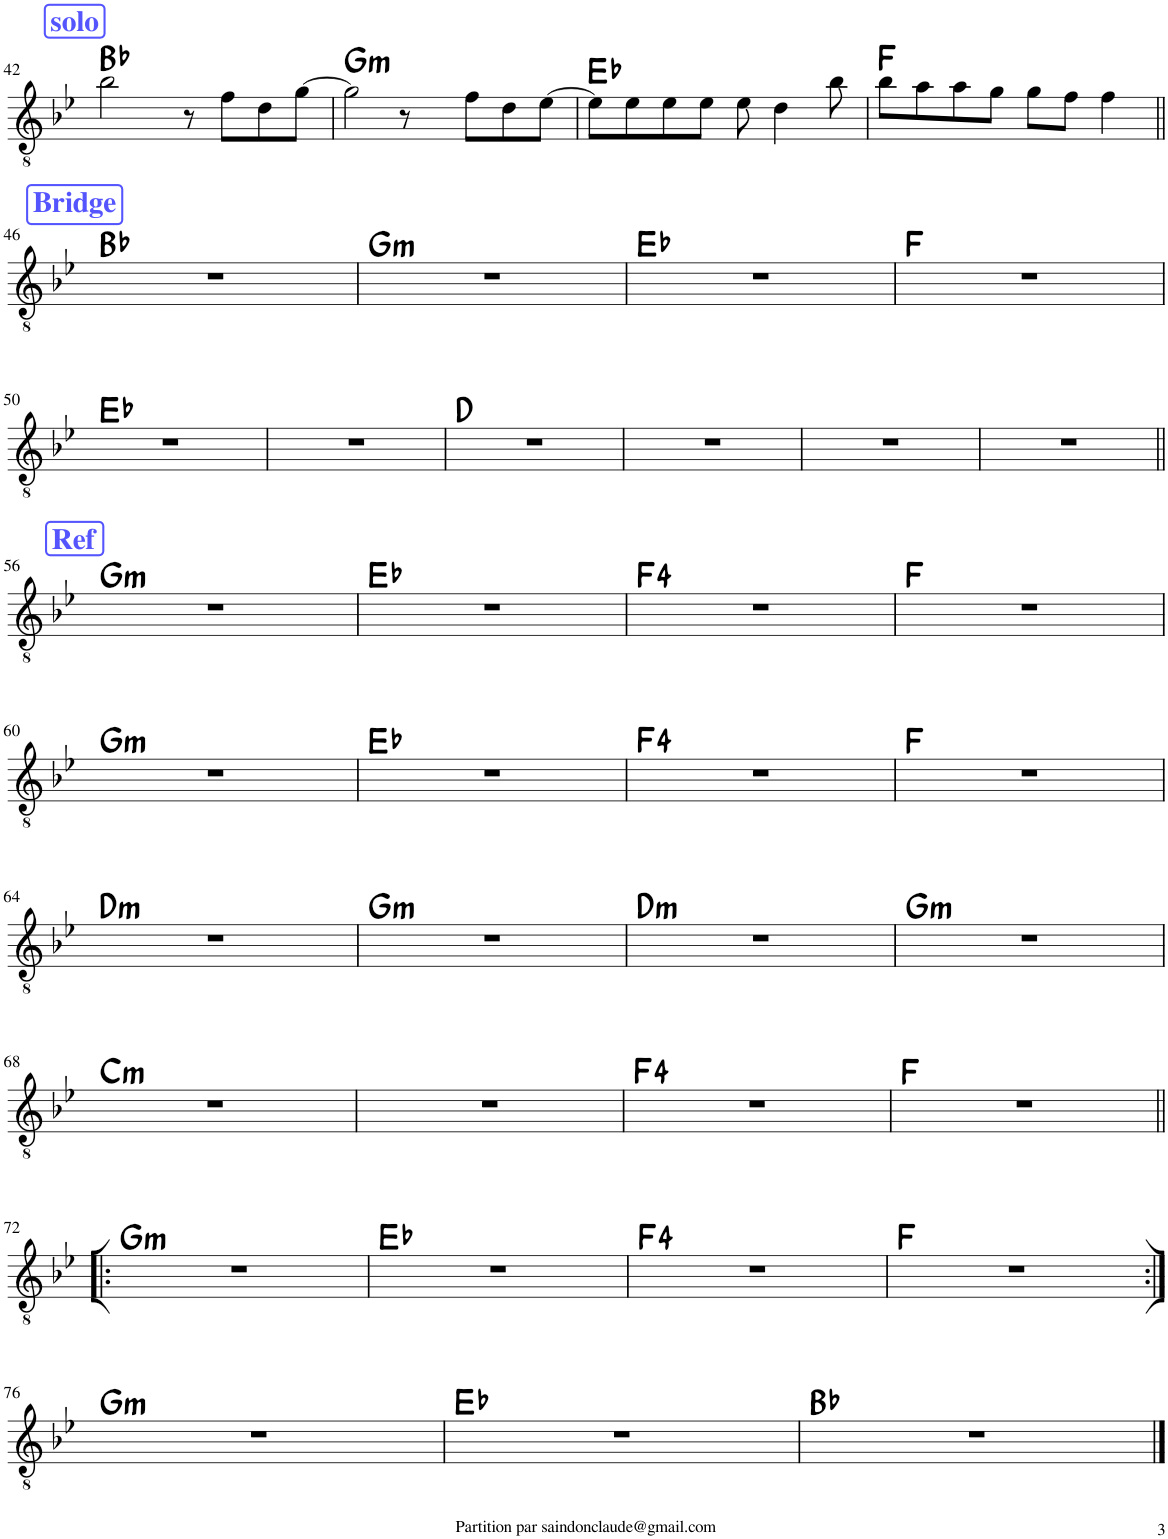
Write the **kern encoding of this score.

**kern	**harte
*part1	*part1
*staff1	*
*I"Classical Guitar	*
*I'Guit.	*
!!LO:PB:g=z
*clefGv2	*
*k[b-e-]	*
*M4/4	*
!!LO:REH:place=s1:a:B:cj:color=#5555FF:fs=14:t=solo
=42	=42
2b-\	Bb:maj
8r	.
8f\L	.
8d\	.
[8g\J	.
=43	=43
!	!LO:H:kt=m
2g\]	G:min
8r	.
8f\L	.
8d\	.
[8e-\J	.
=44	=44
8e-\L]	Eb:maj
8e-\	.
8e-\	.
8e-\J	.
8e-\	.
4d\	.
8b-\	.
=45	=45
8b-\L	F:maj
8a\	.
8a\	.
8g\J	.
8g\L	.
8f\J	.
4f\	.
!!LO:LB:g=z
!!LO:REH:place=s1:a:B:cj:color=#5555FF:fs=14:t=Bridge
=46||	=46||
1r	Bb:maj
=47	=47
!	!LO:H:kt=m
1r	G:min
=48	=48
1r	Eb:maj
=49	=49
1r	F:maj
!!LO:LB:g=z
=50	=50
1r	Eb:maj
=51	=51
1r	.
=52	=52
1r	D:maj
=53	=53
1r	.
=54	=54
1r	.
=55	=55
1r	.
!!LO:LB:g=z
!!LO:REH:place=s1:a:B:cj:color=#5555FF:fs=14:t=Ref
=56||	=56||
!	!LO:H:kt=m
1r	G:min
=57	=57
1r	Eb:maj
=58	=58
1r	F:maj(4)
=59	=59
1r	F:maj
!!LO:LB:g=z
=60	=60
!	!LO:H:kt=m
1r	G:min
=61	=61
1r	Eb:maj
=62	=62
1r	F:maj(4)
=63	=63
1r	F:maj
!!LO:LB:g=z
=64	=64
!	!LO:H:kt=m
1r	D:min
=65	=65
!	!LO:H:kt=m
1r	G:min
=66	=66
!	!LO:H:kt=m
1r	D:min
=67	=67
!	!LO:H:kt=m
1r	G:min
!!LO:LB:g=z
=68	=68
!	!LO:H:kt=m
1r	C:min
=69	=69
1r	.
=70	=70
1r	F:maj(4)
=71	=71
1r	F:maj
!!LO:LB:g=z
=72!|:	=72!|:
!	!LO:H:kt=m
1r	G:min
=73	=73
1r	Eb:maj
=74	=74
1r	F:maj(4)
=75	=75
1r	F:maj
!!LO:LB:g=z
=76:|!	=76:|!
!	!LO:H:kt=m
1r	G:min
=77	=77
1r	Eb:maj
=78	=78
1r	Bb:maj
==	==
*-	*-
